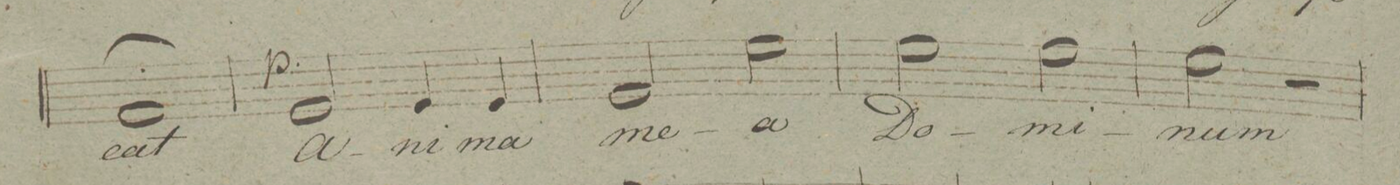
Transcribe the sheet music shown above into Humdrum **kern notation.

**kern	**text	**dynam
*I"Baſso.	*	*
*clefF4	*	*
*k[]	*	*
*met(c|)	*	*
*M2/2	*	*
1AA/;	-cat	.
=7	=7	=7
2GG/	A-	p
4GG/	-ni-	.
4GG/	-ma	.
=8	=8	=8
2GG/	me-	.
2G\	-a	.
=9	=9	=9
2G\	Do-	.
2G\	-mi-	.
=10	=10	=10
2G\	-num	.
2r	.	.
=11	=11	=11
*-	*-	*-
